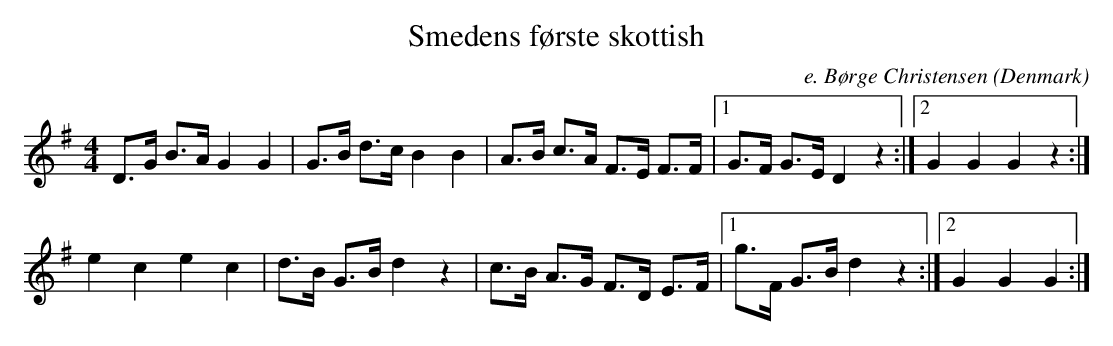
X:1
T:Smedens første skottish
C:e. Børge Christensen
M:4/4
O:Denmark
K:G
D>G B>A G2G2|G>B d>c B2B2|A>B c>A F>E F>F\
|1 G>F G>E D2z2:|2 G2G2 G2z2 :|
e2c2 e2c2 | d>B G>B d2z2 | c>B A>G F>D E>F \
|1 g>F G>B d2 z2 :|2 G2 G2 G2 :|
